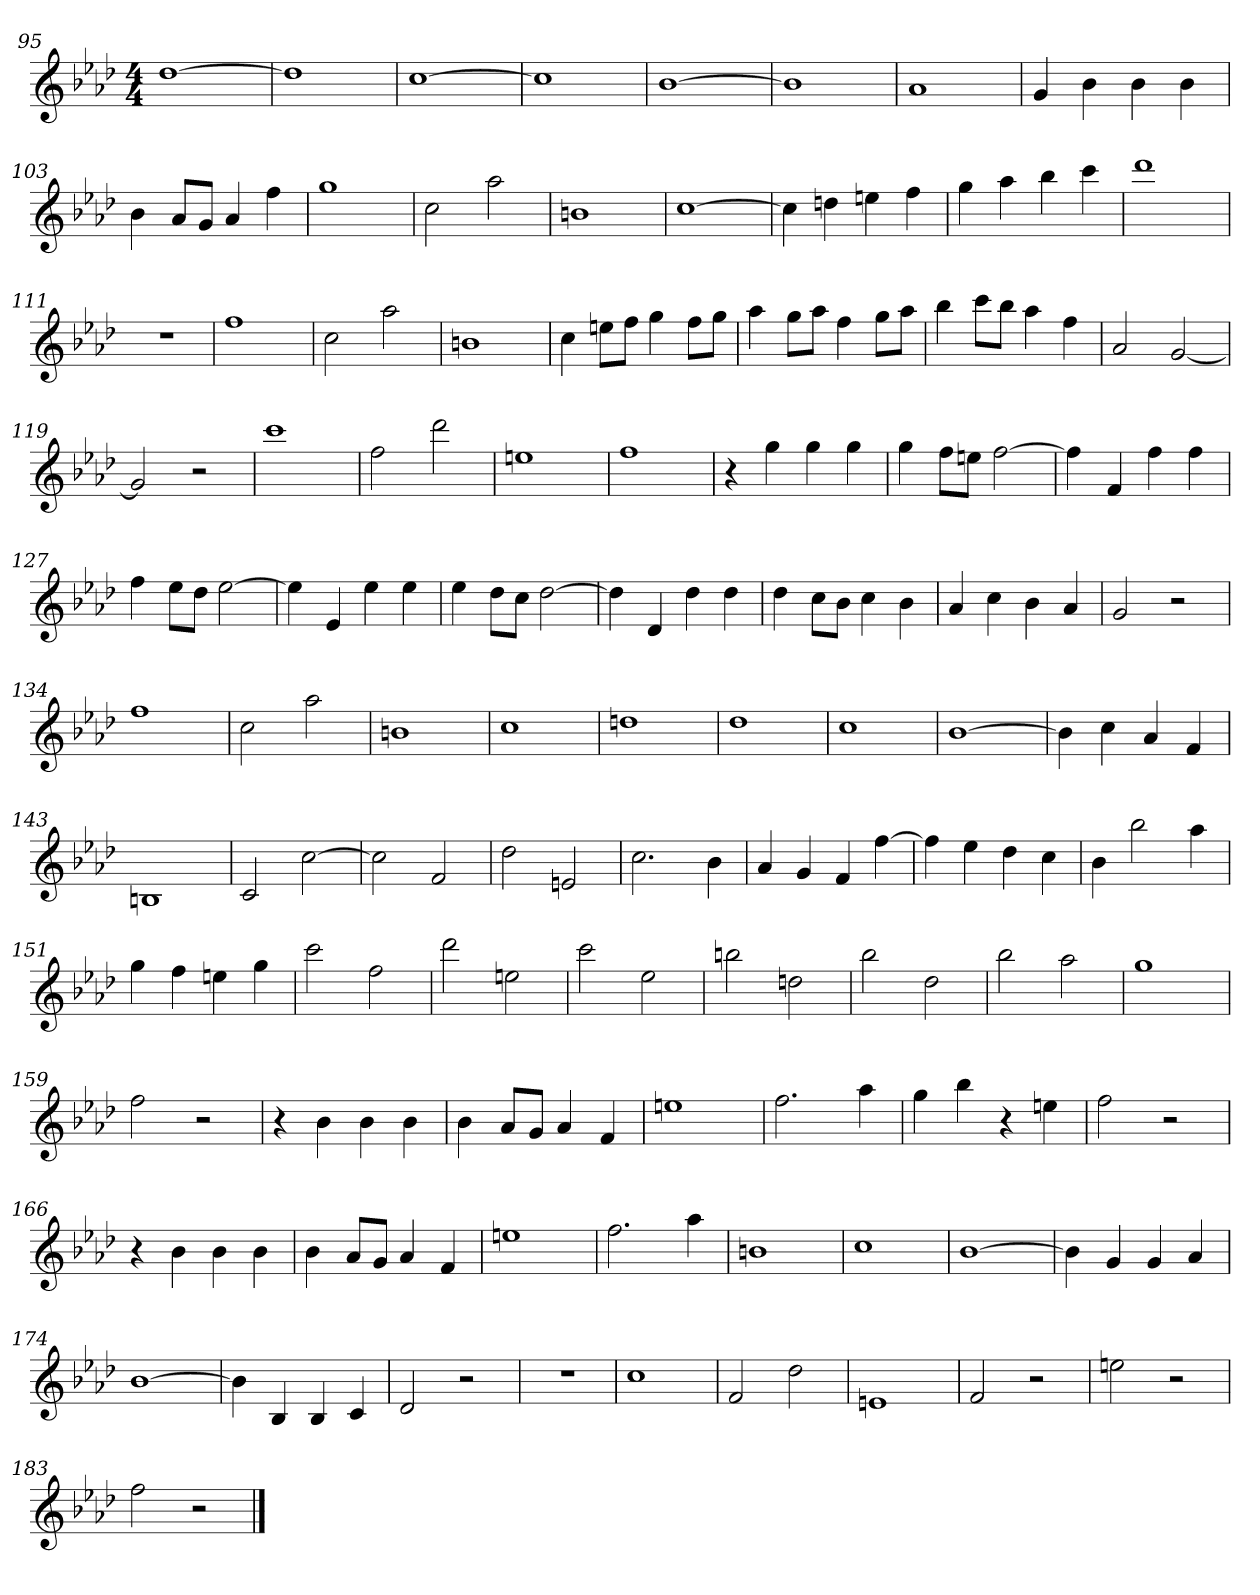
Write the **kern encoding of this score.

**kern
*part1
*staff1
*k[b-e-a-d-]
*f:
*M4/4
=95
[1dd-
=96
1dd-]
=97
[1cc
=98
1cc]
=99
[1b-
=100
1b-]
=101
1a-
=102
4g
4b-
4b-
4b-
=103
4b-
8a-L
8gJ
4a-
4ff
=104
1gg
=105
2cc
2aa-
=106
1bn
=107
[1cc
=108
4cc]
4ddn
4een
4ff
=109
4gg
4aa-
4bb-
4ccc
=110
1ddd-
=111
1r
=112
1ff
=113
2cc
2aa-
=114
1bn
=115
4cc
8eenL
8ffJ
4gg
8ffL
8ggJ
=116
4aa-
8ggL
8aa-J
4ff
8ggL
8aa-J
=117
4bb-
8cccL
8bb-J
4aa-
4ff
=118
2a-
[2g
=119
2g]
2r
=120
1ccc
=121
2ff
2ddd-
=122
1een
=123
1ff
=124
4r
4gg
4gg
4gg
=125
4gg
8ffL
8eenJ
[2ff
=126
4ff]
4f
4ff
4ff
=127
4ff
8ee-L
8dd-J
[2ee-
=128
4ee-]
4e-
4ee-
4ee-
=129
4ee-
8dd-L
8ccJ
[2dd-
=130
4dd-]
4d-
4dd-
4dd-
=131
4dd-
8ccL
8b-J
4cc
4b-
=132
4a-
4cc
4b-
4a-
=133
2g
2r
=134
1ff
=135
2cc
2aa-
=136
1bn
=137
1cc
=138
1ddn
=139
1dd-
=140
1cc
=141
[1b-
=142
4b-]
4cc
4a-
4f
=143
1Bn
=144
2c
[2cc
=145
2cc]
2f
=146
2dd-
2en
=147
2.cc
4b-
=148
4a-
4g
4f
[4ff
=149
4ff]
4ee-
4dd-
4cc
=150
4b-
2bb-
4aa-
=151
4gg
4ff
4een
4gg
=152
2ccc
2ff
=153
2ddd-
2een
=154
2ccc
2ee-
=155
2bbn
2ddn
=156
2bb-
2dd-
=157
2bb-
2aa-
=158
1gg
=159
2ff
2r
=160
4r
4b-
4b-
4b-
=161
4b-
8a-L
8gJ
4a-
4f
=162
1een
=163
2.ff
4aa-
=164
4gg
4bb-
4r
4een
=165
2ff
2r
=166
4r
4b-
4b-
4b-
=167
4b-
8a-L
8gJ
4a-
4f
=168
1een
=169
2.ff
4aa-
=170
1bn
=171
1cc
=172
[1b-
=173
4b-]
4g
4g
4a-
=174
[1b-
=175
4b-]
4B-
4B-
4c
=176
2d-
2r
=177
1r
=178
1cc
=179
2f
2dd-
=180
1en
=181
2f
2r
=182
2een
2r
=183
2ff
2r
==
*-
